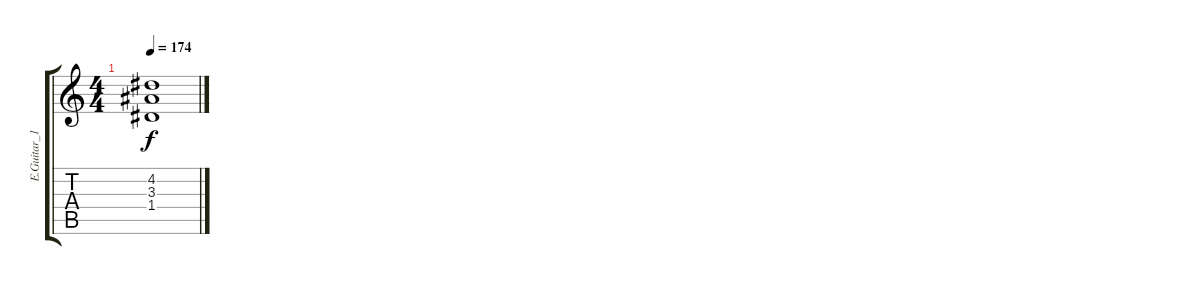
\track ("E.Guitar_1st" "E.Guitar_1") {instrument distortionguitar}
\staff {score tabs}
\tuning (E4 B3 G3 D3 A2 E2) {hide}
\ts (4 4)
\tempo 174
\clef g2
\ks c
(4.2{t} 3.3{t} 1.4{t}).1{dy f}
